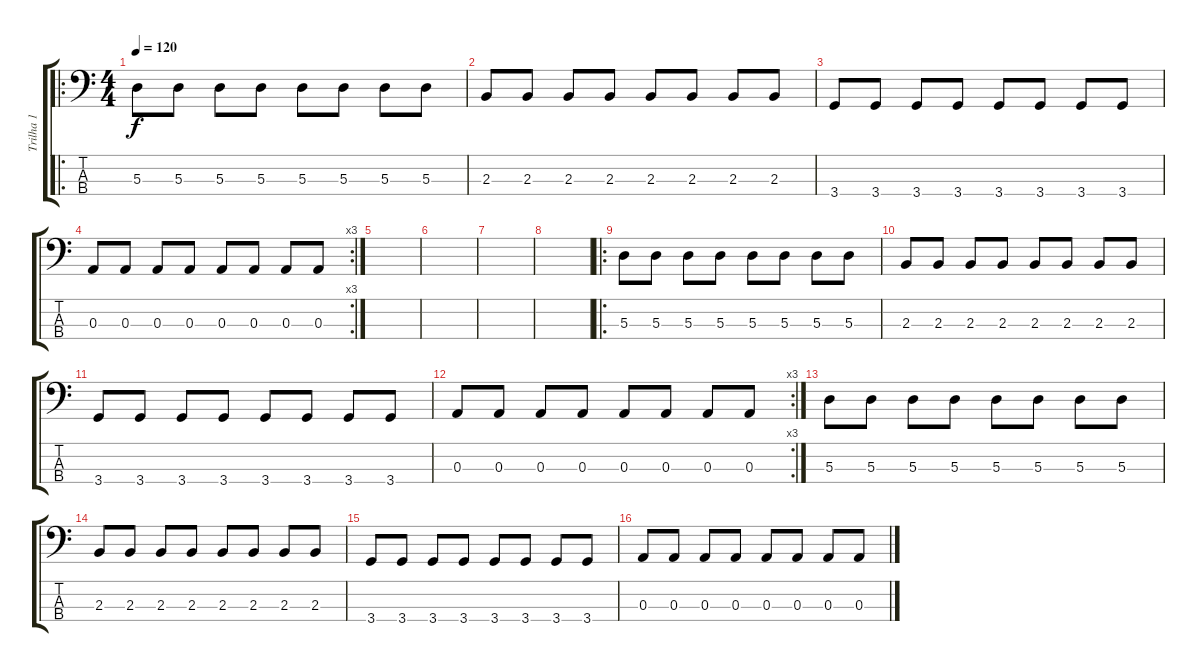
\track ("Trilha 1" "Trilha 1") {instrument electricbassfinger}
\staff {score tabs}
\tuning (G2 D2 A1 E1) {hide}
\ro
\ts (4 4)
\tempo 120
\clef f4
\ks c
5.3.8{dy f} 5.3.8 5.3.8 5.3.8 5.3.8 5.3.8 5.3.8 5.3.8 |
2.3.8 2.3.8 2.3.8 2.3.8 2.3.8 2.3.8 2.3.8 2.3.8 |
3.4.8 3.4.8 3.4.8 3.4.8 3.4.8 3.4.8 3.4.8 3.4.8 |
\rc 3
0.3.8 0.3.8 0.3.8 0.3.8 0.3.8 0.3.8 0.3.8 0.3.8 |
|
|
|
|
\ro
5.3.8 5.3.8 5.3.8 5.3.8 5.3.8 5.3.8 5.3.8 5.3.8 |
2.3.8 2.3.8 2.3.8 2.3.8 2.3.8 2.3.8 2.3.8 2.3.8 |
3.4.8 3.4.8 3.4.8 3.4.8 3.4.8 3.4.8 3.4.8 3.4.8 |
\rc 3
0.3.8 0.3.8 0.3.8 0.3.8 0.3.8 0.3.8 0.3.8 0.3.8 |
5.3.8 5.3.8 5.3.8 5.3.8 5.3.8 5.3.8 5.3.8 5.3.8 |
2.3.8 2.3.8 2.3.8 2.3.8 2.3.8 2.3.8 2.3.8 2.3.8 |
3.4.8 3.4.8 3.4.8 3.4.8 3.4.8 3.4.8 3.4.8 3.4.8 |
0.3.8 0.3.8 0.3.8 0.3.8 0.3.8 0.3.8 0.3.8 0.3.8
